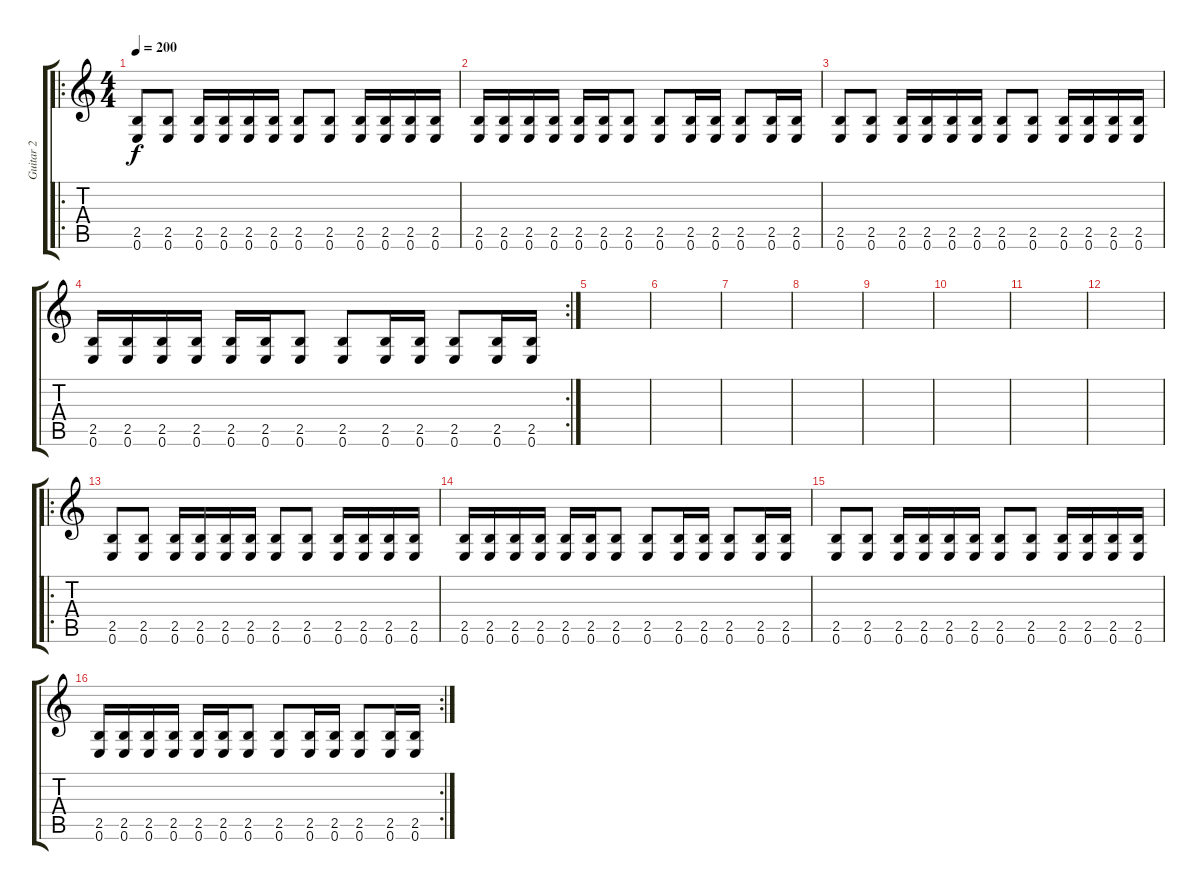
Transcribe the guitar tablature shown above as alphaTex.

\track ("Guitar 2" "Guitar 2") {instrument overdrivenguitar}
\staff {score tabs}
\tuning (E4 B3 G3 D3 A2 E2) {hide}
\ro
\ts (4 4)
\tempo 200
\clef g2
\ks c
(2.5 0.6).8{dy f instrument overdrivenguitar} (2.5 0.6).8 (2.5 0.6).16 (2.5 0.6).16 (2.5 0.6).16 (2.5 0.6).16 (2.5 0.6).8 (2.5 0.6).8 (2.5 0.6).16 (2.5 0.6).16 (2.5 0.6).16 (2.5 0.6).16 |
(2.5 0.6).16 (2.5 0.6).16 (2.5 0.6).16 (2.5 0.6).16 (2.5 0.6).16 (2.5 0.6).16 (2.5 0.6).8 (2.5 0.6).8 (2.5 0.6).16 (2.5 0.6).16 (2.5 0.6).8 (2.5 0.6).16 (2.5 0.6).16 |
(2.5 0.6).8 (2.5 0.6).8 (2.5 0.6).16 (2.5 0.6).16 (2.5 0.6).16 (2.5 0.6).16 (2.5 0.6).8 (2.5 0.6).8 (2.5 0.6).16 (2.5 0.6).16 (2.5 0.6).16 (2.5 0.6).16 |
\rc 2
(2.5 0.6).16 (2.5 0.6).16 (2.5 0.6).16 (2.5 0.6).16 (2.5 0.6).16 (2.5 0.6).16 (2.5 0.6).8 (2.5 0.6).8 (2.5 0.6).16 (2.5 0.6).16 (2.5 0.6).8 (2.5 0.6).16 (2.5 0.6).16 |
|
|
|
|
|
|
|
|
\ro
(2.5 0.6).8 (2.5 0.6).8 (2.5 0.6).16 (2.5 0.6).16 (2.5 0.6).16 (2.5 0.6).16 (2.5 0.6).8 (2.5 0.6).8 (2.5 0.6).16 (2.5 0.6).16 (2.5 0.6).16 (2.5 0.6).16 |
(2.5 0.6).16 (2.5 0.6).16 (2.5 0.6).16 (2.5 0.6).16 (2.5 0.6).16 (2.5 0.6).16 (2.5 0.6).8 (2.5 0.6).8 (2.5 0.6).16 (2.5 0.6).16 (2.5 0.6).8 (2.5 0.6).16 (2.5 0.6).16 |
(2.5 0.6).8 (2.5 0.6).8 (2.5 0.6).16 (2.5 0.6).16 (2.5 0.6).16 (2.5 0.6).16 (2.5 0.6).8 (2.5 0.6).8 (2.5 0.6).16 (2.5 0.6).16 (2.5 0.6).16 (2.5 0.6).16 |
\rc 2
(2.5 0.6).16 (2.5 0.6).16 (2.5 0.6).16 (2.5 0.6).16 (2.5 0.6).16 (2.5 0.6).16 (2.5 0.6).8 (2.5 0.6).8 (2.5 0.6).16 (2.5 0.6).16 (2.5 0.6).8 (2.5 0.6).16 (2.5 0.6).16
